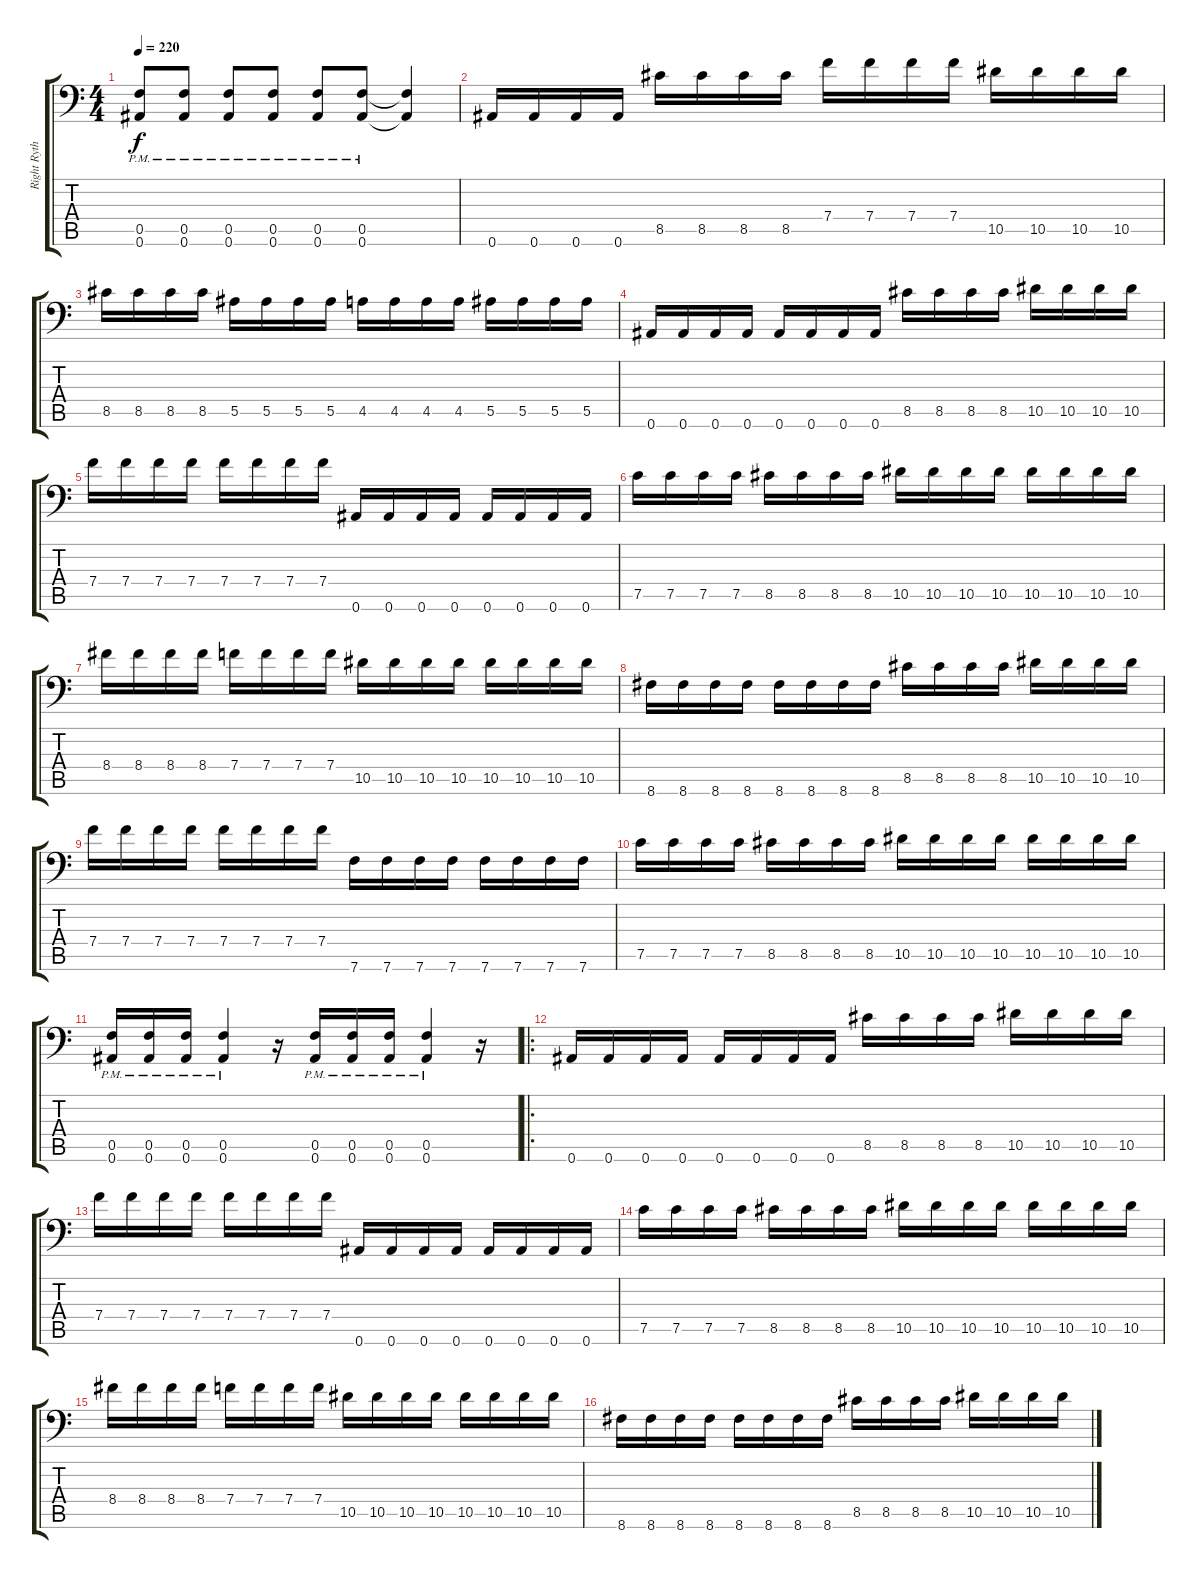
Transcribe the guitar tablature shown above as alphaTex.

\track ("Right Rythm Guitar" "Right Ryth") {instrument distortionguitar}
\staff {score tabs}
\tuning (C4 G3 Eb3 Bb2 F2 Bb1) {hide}
\ts (4 4)
\tempo 220
\clef f4
\ks c
(0.5{pm} 0.6{pm}).8{dy f} (0.5{pm} 0.6{pm}).8 (0.5{pm} 0.6{pm}).8 (0.5{pm} 0.6{pm}).8 (0.5{pm} 0.6{pm}).8 (0.5{pm} 0.6{pm}).8 (0.5{t} 0.6{t}).4 |
0.6.16 0.6.16 0.6.16 0.6.16 8.5.16 8.5.16 8.5.16 8.5.16 7.4.16 7.4.16 7.4.16 7.4.16 10.5.16 10.5.16 10.5.16 10.5.16 |
8.5.16 8.5.16 8.5.16 8.5.16 5.5.16 5.5.16 5.5.16 5.5.16 4.5.16 4.5.16 4.5.16 4.5.16 5.5.16 5.5.16 5.5.16 5.5.16 |
0.6.16 0.6.16 0.6.16 0.6.16 0.6.16 0.6.16 0.6.16 0.6.16 8.5.16 8.5.16 8.5.16 8.5.16 10.5.16 10.5.16 10.5.16 10.5.16 |
7.4.16 7.4.16 7.4.16 7.4.16 7.4.16 7.4.16 7.4.16 7.4.16 0.6.16 0.6.16 0.6.16 0.6.16 0.6.16 0.6.16 0.6.16 0.6.16 |
7.5.16 7.5.16 7.5.16 7.5.16 8.5.16 8.5.16 8.5.16 8.5.16 10.5.16 10.5.16 10.5.16 10.5.16 10.5.16 10.5.16 10.5.16 10.5.16 |
8.4.16 8.4.16 8.4.16 8.4.16 7.4.16 7.4.16 7.4.16 7.4.16 10.5.16 10.5.16 10.5.16 10.5.16 10.5.16 10.5.16 10.5.16 10.5.16 |
8.6.16 8.6.16 8.6.16 8.6.16 8.6.16 8.6.16 8.6.16 8.6.16 8.5.16 8.5.16 8.5.16 8.5.16 10.5.16 10.5.16 10.5.16 10.5.16 |
7.4.16 7.4.16 7.4.16 7.4.16 7.4.16 7.4.16 7.4.16 7.4.16 7.6.16 7.6.16 7.6.16 7.6.16 7.6.16 7.6.16 7.6.16 7.6.16 |
7.5.16 7.5.16 7.5.16 7.5.16 8.5.16 8.5.16 8.5.16 8.5.16 10.5.16 10.5.16 10.5.16 10.5.16 10.5.16 10.5.16 10.5.16 10.5.16 |
(0.5{pm} 0.6{pm}).16 (0.5{pm} 0.6{pm}).16 (0.5{pm} 0.6{pm}).16 (0.5{pm} 0.6{pm}).4 r.16 (0.5{pm} 0.6{pm}).16 (0.5{pm} 0.6{pm}).16 (0.5{pm} 0.6{pm}).16 (0.5{pm} 0.6{pm}).4 r.16 |
\ro
0.6.16 0.6.16 0.6.16 0.6.16 0.6.16 0.6.16 0.6.16 0.6.16 8.5.16 8.5.16 8.5.16 8.5.16 10.5.16 10.5.16 10.5.16 10.5.16 |
7.4.16 7.4.16 7.4.16 7.4.16 7.4.16 7.4.16 7.4.16 7.4.16 0.6.16 0.6.16 0.6.16 0.6.16 0.6.16 0.6.16 0.6.16 0.6.16 |
7.5.16 7.5.16 7.5.16 7.5.16 8.5.16 8.5.16 8.5.16 8.5.16 10.5.16 10.5.16 10.5.16 10.5.16 10.5.16 10.5.16 10.5.16 10.5.16 |
8.4.16 8.4.16 8.4.16 8.4.16 7.4.16 7.4.16 7.4.16 7.4.16 10.5.16 10.5.16 10.5.16 10.5.16 10.5.16 10.5.16 10.5.16 10.5.16 |
8.6.16 8.6.16 8.6.16 8.6.16 8.6.16 8.6.16 8.6.16 8.6.16 8.5.16 8.5.16 8.5.16 8.5.16 10.5.16 10.5.16 10.5.16 10.5.16
